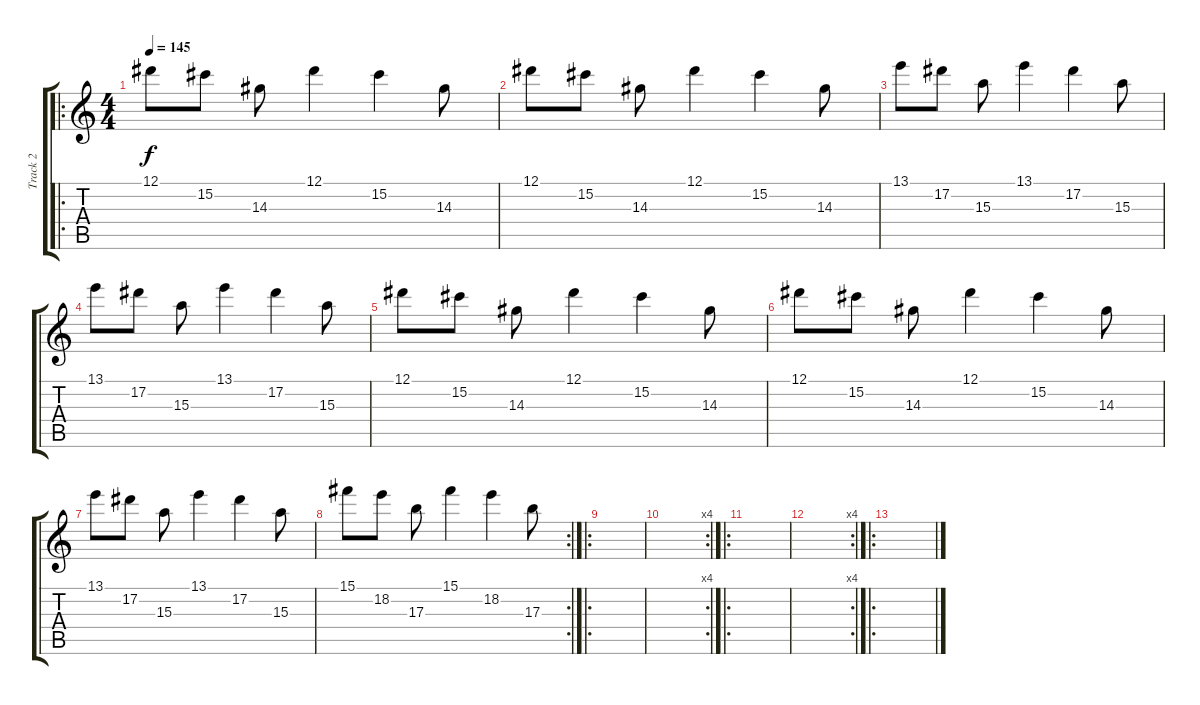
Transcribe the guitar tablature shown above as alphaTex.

\track ("Track 2" "Track 2") {instrument distortionguitar}
\staff {score tabs}
\tuning (Eb4 Bb3 Gb3 Db3 Ab2 Eb2) {hide}
\ro
\ts (4 4)
\tempo 145
\clef g2
\ks c
12.1.8{dy f} 15.2.8 14.3.8 12.1.4 15.2.4 14.3.8 |
12.1.8 15.2.8 14.3.8 12.1.4 15.2.4 14.3.8 |
13.1.8 17.2.8 15.3.8 13.1.4 17.2.4 15.3.8 |
13.1.8 17.2.8 15.3.8 13.1.4 17.2.4 15.3.8 |
12.1.8 15.2.8 14.3.8 12.1.4 15.2.4 14.3.8 |
12.1.8 15.2.8 14.3.8 12.1.4 15.2.4 14.3.8 |
13.1.8 17.2.8 15.3.8 13.1.4 17.2.4 15.3.8 |
\rc 2
15.1.8 18.2.8 17.3.8 15.1.4 18.2.4 17.3.8 |
\ro
|
\rc 4
|
\ro
|
\rc 4
|
\ro
